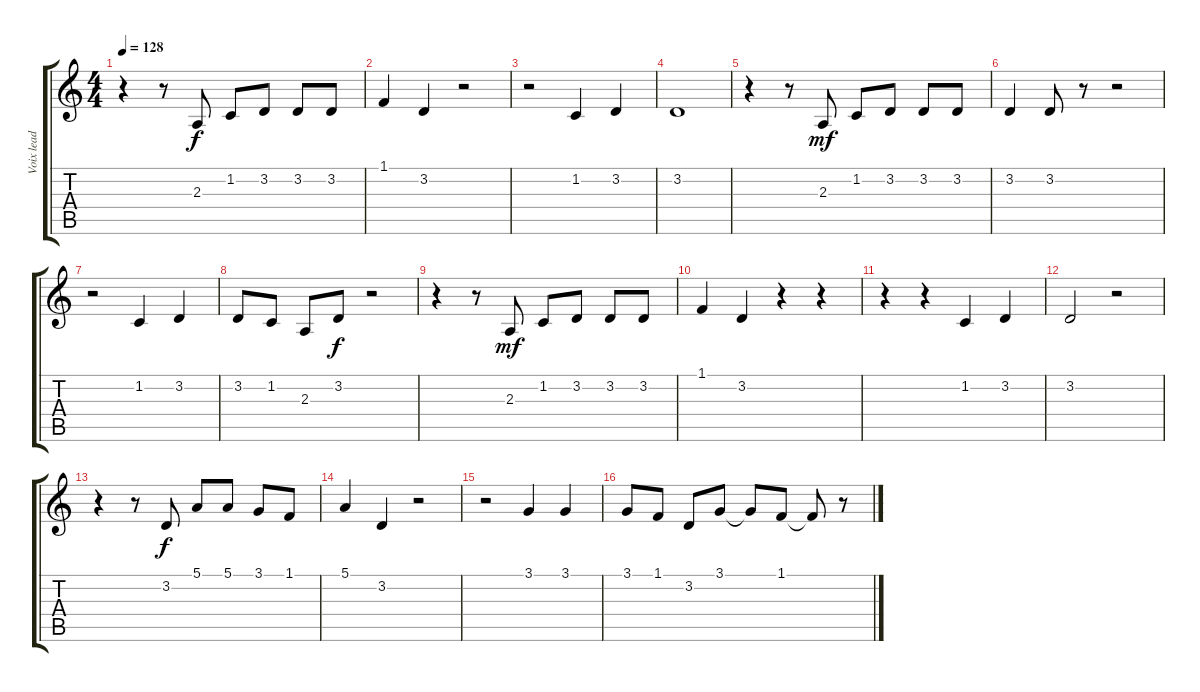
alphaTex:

\track ("Voix lead" "Voix lead") {instrument acousticgrandpiano}
\staff {score tabs}
\tuning (E4 B3 G3 D3 A2 E2) {hide}
\ts (4 4)
\tempo 128
\clef g2
\ks c
r.4{dy f} r.8 2.3.8 1.2.8 3.2.8 3.2.8 3.2.8 |
1.1.4 3.2.4 r.2 |
r.2 1.2.4 3.2.4 |
3.2.1 |
r.4 r.8 2.3.8{dy mf} 1.2.8 3.2.8 3.2.8 3.2.8 |
3.2.4 3.2.8 r.8 r.2 |
r.2 1.2.4 3.2.4 |
3.2.8 1.2.8 2.3.8 3.2.8{dy f} r.2 |
r.4 r.8 2.3.8{dy mf} 1.2.8 3.2.8 3.2.8 3.2.8 |
1.1.4 3.2.4 r.4 r.4 |
r.4 r.4 1.2.4 3.2.4 |
3.2.2 r.2 |
r.4 r.8 3.2.8{dy f} 5.1.8 5.1.8 3.1.8 1.1.8 |
5.1.4 3.2.4 r.2 |
r.2 3.1.4 3.1.4 |
3.1.8 1.1.8 3.2.8 3.1.8 3.1{t}.8 1.1.8 1.1{t}.8 r.8
